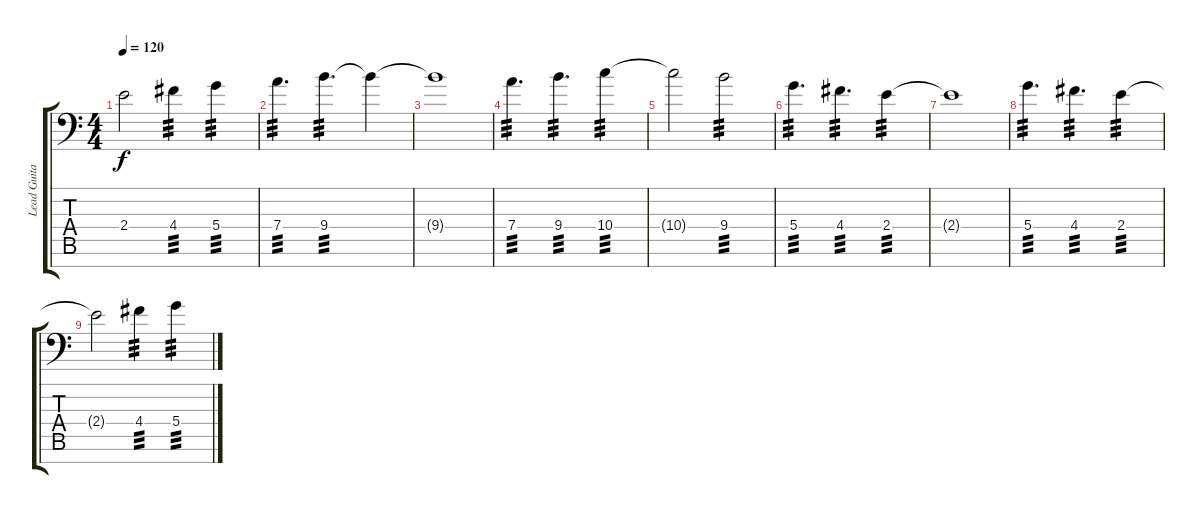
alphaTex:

\track ("Lead Guitar L" "Lead Guita") {instrument overdrivenguitar}
\staff {score tabs}
\tuning (E4 B3 G3 D3 A2 E2 A1) {hide}
\ts (4 4)
\tempo 120
\clef f4
\ks c
2.4{t}.2{dy f} 4.4.4{tp 3} 5.4.4{tp 3} |
7.4.4{d tp 3} 9.4.4{d tp 3} 9.4{t}.4 |
9.4{t}.1 |
7.4.4{d tp 3} 9.4.4{d tp 3} 10.4.4{tp 3} |
10.4{t}.2 9.4.2{tp 3} |
5.4.4{d tp 3} 4.4.4{d tp 3} 2.4.4{tp 3} |
2.4{t}.1 |
5.4.4{d tp 3} 4.4.4{d tp 3} 2.4.4{tp 3} |
2.4{t}.2 4.4.4{tp 3} 5.4.4{tp 3}
